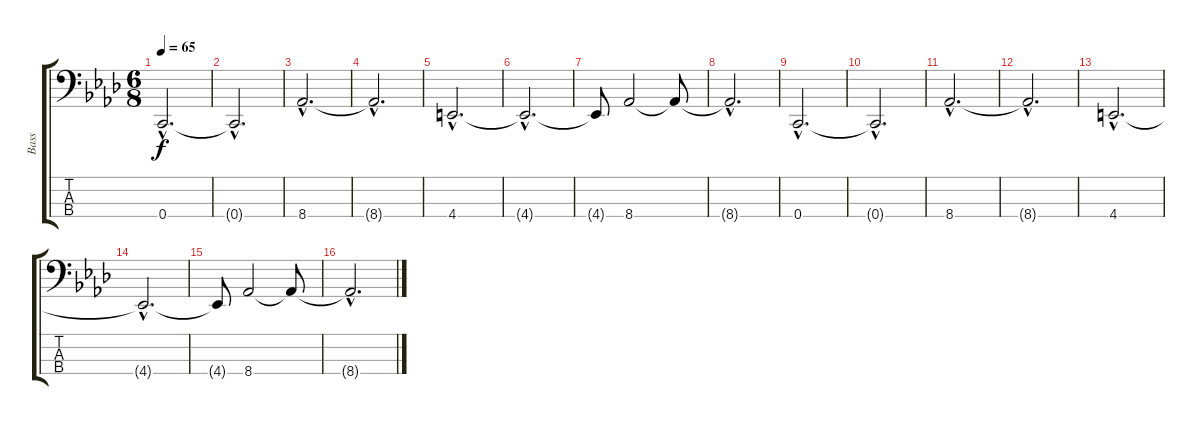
\track ("Bass" "Bass") {instrument electricbasspick}
\staff {score tabs}
\tuning (F2 C2 G1 C1) {hide}
\ts (6 8)
\tempo 65
\clef f4
\ks ab
0.4{hac}.2{d dy f} |
0.4{hac t}.2{d} |
8.4{hac}.2{d} |
8.4{hac t}.2{d} |
4.4{hac}.2{d} |
4.4{hac t}.2{d} |
4.4{t}.8 8.4.2 8.4{t}.8 |
8.4{hac t}.2{d} |
0.4{hac}.2{d} |
0.4{hac t}.2{d} |
8.4{hac}.2{d} |
8.4{hac t}.2{d} |
4.4{hac}.2{d} |
4.4{hac t}.2{d} |
4.4{t}.8 8.4.2 8.4{t}.8 |
8.4{hac t}.2{d}
